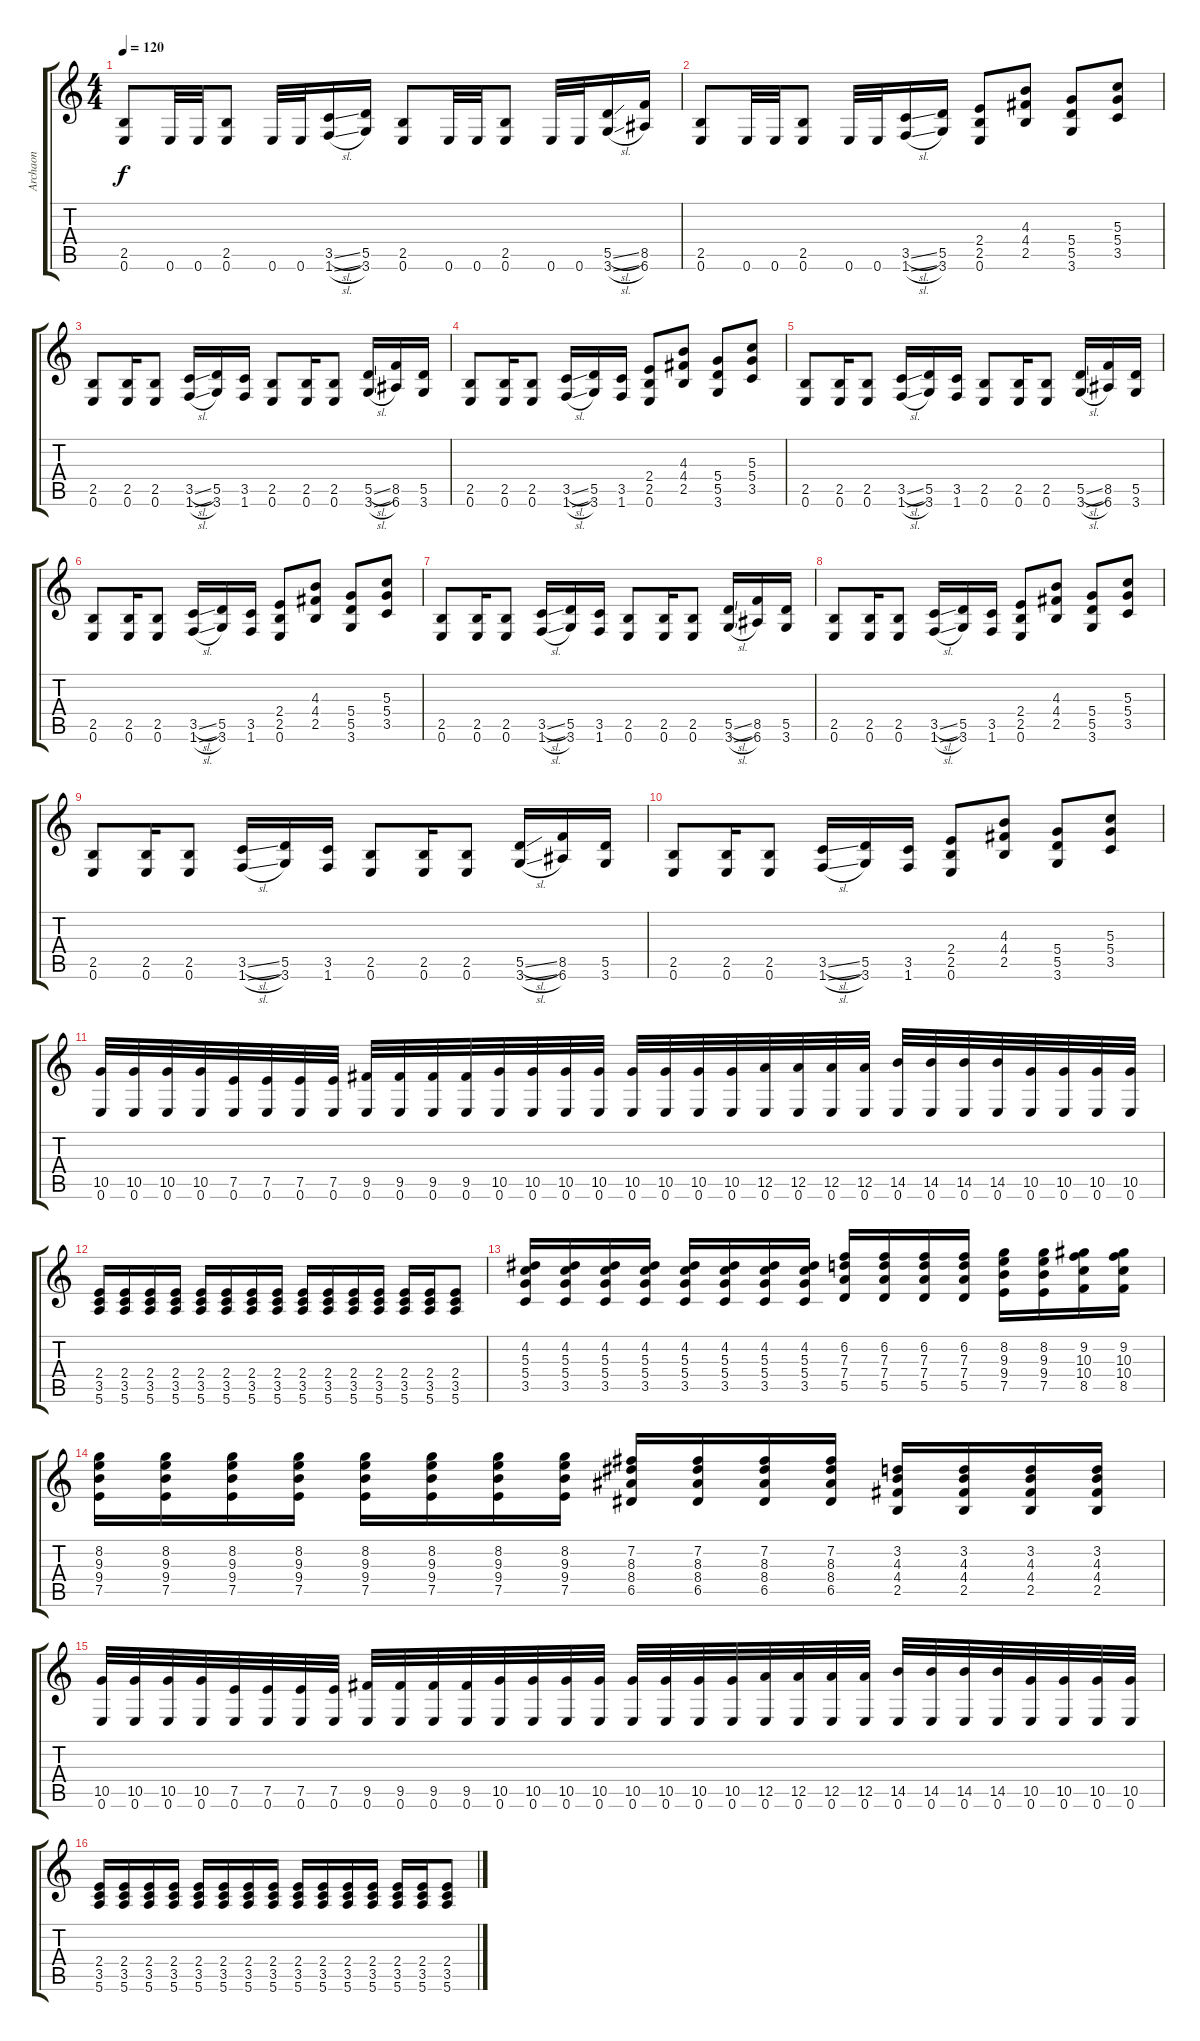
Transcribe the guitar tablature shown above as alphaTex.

\track ("Archaon" "Archaon") {instrument distortionguitar}
\staff {score tabs}
\tuning (E4 B3 G3 D3 A2 E2) {hide}
\ts (4 4)
\tempo 120
\clef g2
\ks c
(2.5 0.6).8{dy f} 0.6.32 0.6.32 (2.5 0.6).8 0.6.32 0.6.32 (3.5{sl} 1.6{sl}).16 (5.5 3.6).16 (2.5 0.6).8 0.6.32 0.6.32 (2.5 0.6).8 0.6.32 0.6.32 (5.5{sl} 3.6{sl}).16 (8.5 6.6).16 |
(2.5 0.6).8 0.6.32 0.6.32 (2.5 0.6).8 0.6.32 0.6.32 (3.5{sl} 1.6{sl}).16 (5.5 3.6).16 (2.4 2.5 0.6).8 (4.3 4.4 2.5).8 (5.4 5.5 3.6).8 (5.3 5.4 3.5).8 |
(2.5 0.6).8 (2.5 0.6).16 (2.5 0.6).8 (3.5{sl} 1.6{sl}).16 (5.5 3.6).16 (3.5 1.6).16 (2.5 0.6).8 (2.5 0.6).16 (2.5 0.6).8 (5.5{sl} 3.6{sl}).16 (8.5 6.6).16 (5.5 3.6).16 |
(2.5 0.6).8 (2.5 0.6).16 (2.5 0.6).8 (3.5{sl} 1.6{sl}).16 (5.5 3.6).16 (3.5 1.6).16 (2.4 2.5 0.6).8 (4.3 4.4 2.5).8 (5.4 5.5 3.6).8 (5.3 5.4 3.5).8 |
(2.5 0.6).8 (2.5 0.6).16 (2.5 0.6).8 (3.5{sl} 1.6{sl}).16 (5.5 3.6).16 (3.5 1.6).16 (2.5 0.6).8 (2.5 0.6).16 (2.5 0.6).8 (5.5{sl} 3.6{sl}).16 (8.5 6.6).16 (5.5 3.6).16 |
(2.5 0.6).8 (2.5 0.6).16 (2.5 0.6).8 (3.5{sl} 1.6{sl}).16 (5.5 3.6).16 (3.5 1.6).16 (2.4 2.5 0.6).8 (4.3 4.4 2.5).8 (5.4 5.5 3.6).8 (5.3 5.4 3.5).8 |
(2.5 0.6).8 (2.5 0.6).16 (2.5 0.6).8 (3.5{sl} 1.6{sl}).16 (5.5 3.6).16 (3.5 1.6).16 (2.5 0.6).8 (2.5 0.6).16 (2.5 0.6).8 (5.5{sl} 3.6{sl}).16 (8.5 6.6).16 (5.5 3.6).16 |
(2.5 0.6).8 (2.5 0.6).16 (2.5 0.6).8 (3.5{sl} 1.6{sl}).16 (5.5 3.6).16 (3.5 1.6).16 (2.4 2.5 0.6).8 (4.3 4.4 2.5).8 (5.4 5.5 3.6).8 (5.3 5.4 3.5).8 |
(2.5 0.6).8 (2.5 0.6).16 (2.5 0.6).8 (3.5{sl} 1.6{sl}).16 (5.5 3.6).16 (3.5 1.6).16 (2.5 0.6).8 (2.5 0.6).16 (2.5 0.6).8 (5.5{sl} 3.6{sl}).16 (8.5 6.6).16 (5.5 3.6).16 |
(2.5 0.6).8 (2.5 0.6).16 (2.5 0.6).8 (3.5{sl} 1.6{sl}).16 (5.5 3.6).16 (3.5 1.6).16 (2.4 2.5 0.6).8 (4.3 4.4 2.5).8 (5.4 5.5 3.6).8 (5.3 5.4 3.5).8 |
(10.5 0.6).32 (10.5 0.6).32 (10.5 0.6).32 (10.5 0.6).32 (7.5 0.6).32 (7.5 0.6).32 (7.5 0.6).32 (7.5 0.6).32 (9.5 0.6).32 (9.5 0.6).32 (9.5 0.6).32 (9.5 0.6).32 (10.5 0.6).32 (10.5 0.6).32 (10.5 0.6).32 (10.5 0.6).32 (10.5 0.6).32 (10.5 0.6).32 (10.5 0.6).32 (10.5 0.6).32 (12.5 0.6).32 (12.5 0.6).32 (12.5 0.6).32 (12.5 0.6).32 (14.5 0.6).32 (14.5 0.6).32 (14.5 0.6).32 (14.5 0.6).32 (10.5 0.6).32 (10.5 0.6).32 (10.5 0.6).32 (10.5 0.6).32 |
(2.4 3.5 5.6).16 (2.4 3.5 5.6).16 (2.4 3.5 5.6).16 (2.4 3.5 5.6).16 (2.4 3.5 5.6).16 (2.4 3.5 5.6).16 (2.4 3.5 5.6).16 (2.4 3.5 5.6).16 (2.4 3.5 5.6).16 (2.4 3.5 5.6).16 (2.4 3.5 5.6).16 (2.4 3.5 5.6).16 (2.4 3.5 5.6).16 (2.4 3.5 5.6).16 (2.4 3.5 5.6).8 |
(4.2 5.3 5.4 3.5).16 (4.2 5.3 5.4 3.5).16 (4.2 5.3 5.4 3.5).16 (4.2 5.3 5.4 3.5).16 (4.2 5.3 5.4 3.5).16 (4.2 5.3 5.4 3.5).16 (4.2 5.3 5.4 3.5).16 (4.2 5.3 5.4 3.5).16 (6.2 7.3 7.4 5.5).16 (6.2 7.3 7.4 5.5).16 (6.2 7.3 7.4 5.5).16 (6.2 7.3 7.4 5.5).16 (8.2 9.3 9.4 7.5).16 (8.2 9.3 9.4 7.5).16 (9.2 10.3 10.4 8.5).16 (9.2 10.3 10.4 8.5).16 |
(8.2 9.3 9.4 7.5).16 (8.2 9.3 9.4 7.5).16 (8.2 9.3 9.4 7.5).16 (8.2 9.3 9.4 7.5).16 (8.2 9.3 9.4 7.5).16 (8.2 9.3 9.4 7.5).16 (8.2 9.3 9.4 7.5).16 (8.2 9.3 9.4 7.5).16 (7.2 8.3 8.4 6.5).16 (7.2 8.3 8.4 6.5).16 (7.2 8.3 8.4 6.5).16 (7.2 8.3 8.4 6.5).16 (3.2 4.3 4.4 2.5).16 (3.2 4.3 4.4 2.5).16 (3.2 4.3 4.4 2.5).16 (3.2 4.3 4.4 2.5).16 |
(10.5 0.6).32 (10.5 0.6).32 (10.5 0.6).32 (10.5 0.6).32 (7.5 0.6).32 (7.5 0.6).32 (7.5 0.6).32 (7.5 0.6).32 (9.5 0.6).32 (9.5 0.6).32 (9.5 0.6).32 (9.5 0.6).32 (10.5 0.6).32 (10.5 0.6).32 (10.5 0.6).32 (10.5 0.6).32 (10.5 0.6).32 (10.5 0.6).32 (10.5 0.6).32 (10.5 0.6).32 (12.5 0.6).32 (12.5 0.6).32 (12.5 0.6).32 (12.5 0.6).32 (14.5 0.6).32 (14.5 0.6).32 (14.5 0.6).32 (14.5 0.6).32 (10.5 0.6).32 (10.5 0.6).32 (10.5 0.6).32 (10.5 0.6).32 |
(2.4 3.5 5.6).16 (2.4 3.5 5.6).16 (2.4 3.5 5.6).16 (2.4 3.5 5.6).16 (2.4 3.5 5.6).16 (2.4 3.5 5.6).16 (2.4 3.5 5.6).16 (2.4 3.5 5.6).16 (2.4 3.5 5.6).16 (2.4 3.5 5.6).16 (2.4 3.5 5.6).16 (2.4 3.5 5.6).16 (2.4 3.5 5.6).16 (2.4 3.5 5.6).16 (2.4 3.5 5.6).8
